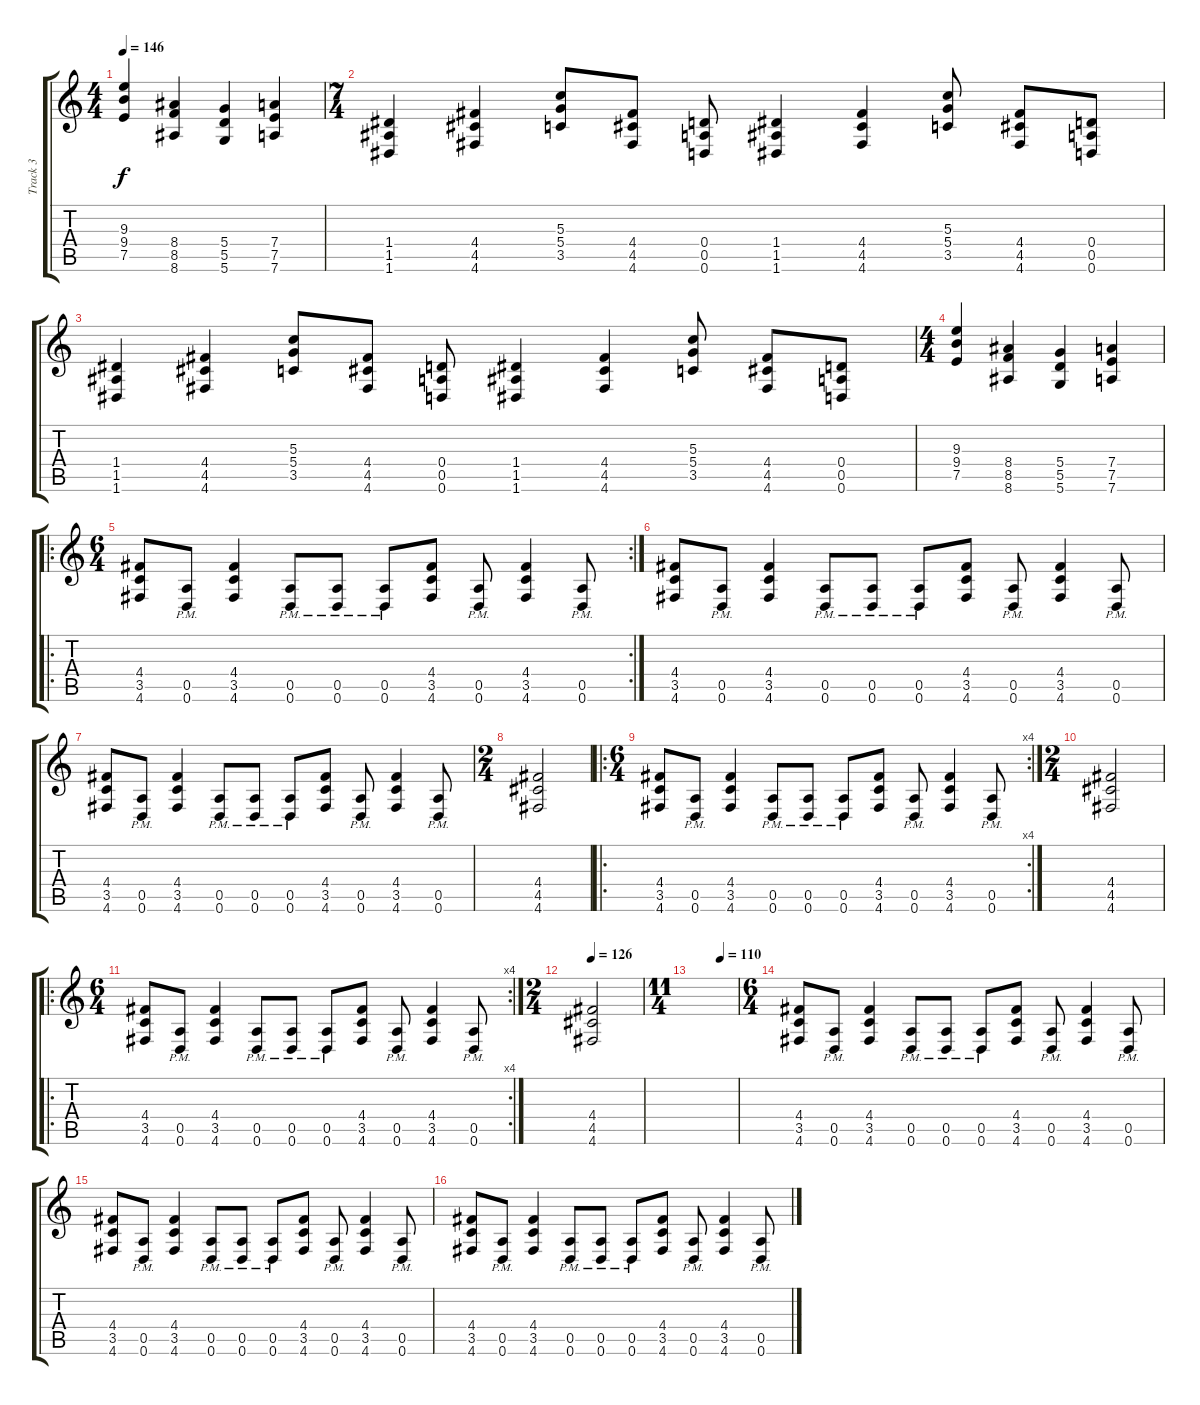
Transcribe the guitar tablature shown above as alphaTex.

\track ("Track 3" "Track 3") {instrument distortionguitar}
\staff {score tabs}
\tuning (E4 B3 G3 D3 A2 D2) {hide}
\ts (4 4)
\tempo 146
\clef g2
\ks c
(9.3 9.4 7.5).4{dy f} (8.4 8.5 8.6).4 (5.4 5.5 5.6).4 (7.4 7.5 7.6).4 |
\ts (7 4)
(1.4 1.5 1.6).4 (4.4 4.5 4.6).4 (5.3 5.4 3.5).8 (4.4 4.5 4.6).8 (0.4 0.5 0.6).8 (1.4 1.5 1.6).4 (4.4 4.5 4.6).4 (5.3 5.4 3.5).8 (4.4 4.5 4.6).8 (0.4 0.5 0.6).8 |
(1.4 1.5 1.6).4 (4.4 4.5 4.6).4 (5.3 5.4 3.5).8 (4.4 4.5 4.6).8 (0.4 0.5 0.6).8 (1.4 1.5 1.6).4 (4.4 4.5 4.6).4 (5.3 5.4 3.5).8 (4.4 4.5 4.6).8 (0.4 0.5 0.6).8 |
\ts (4 4)
(9.3 9.4 7.5).4 (8.4 8.5 8.6).4 (5.4 5.5 5.6).4 (7.4 7.5 7.6).4 |
\ro
\rc 2
\ts (6 4)
(4.4 3.5 4.6).8 (0.5{pm} 0.6{pm}).8 (4.4 3.5 4.6).4 (0.5{pm} 0.6{pm}).8 (0.5{pm} 0.6{pm}).8 (0.5{pm} 0.6{pm}).8 (4.4 3.5 4.6).8 (0.5{pm} 0.6{pm}).8 (4.4 3.5 4.6).4 (0.5{pm} 0.6{pm}).8 |
(4.4 3.5 4.6).8 (0.5{pm} 0.6{pm}).8 (4.4 3.5 4.6).4 (0.5{pm} 0.6{pm}).8 (0.5{pm} 0.6{pm}).8 (0.5{pm} 0.6{pm}).8 (4.4 3.5 4.6).8 (0.5{pm} 0.6{pm}).8 (4.4 3.5 4.6).4 (0.5{pm} 0.6{pm}).8 |
(4.4 3.5 4.6).8 (0.5{pm} 0.6{pm}).8 (4.4 3.5 4.6).4 (0.5{pm} 0.6{pm}).8 (0.5{pm} 0.6{pm}).8 (0.5{pm} 0.6{pm}).8 (4.4 3.5 4.6).8 (0.5{pm} 0.6{pm}).8 (4.4 3.5 4.6).4 (0.5{pm} 0.6{pm}).8 |
\ts (2 4)
(4.4 4.5 4.6).2 |
\ro
\rc 4
\ts (6 4)
(4.4 3.5 4.6).8 (0.5{pm} 0.6{pm}).8 (4.4 3.5 4.6).4 (0.5{pm} 0.6{pm}).8 (0.5{pm} 0.6{pm}).8 (0.5{pm} 0.6{pm}).8 (4.4 3.5 4.6).8 (0.5{pm} 0.6{pm}).8 (4.4 3.5 4.6).4 (0.5{pm} 0.6{pm}).8 |
\ts (2 4)
(4.4 4.5 4.6).2 |
\ro
\rc 4
\ts (6 4)
(4.4 3.5 4.6).8 (0.5{pm} 0.6{pm}).8 (4.4 3.5 4.6).4 (0.5{pm} 0.6{pm}).8 (0.5{pm} 0.6{pm}).8 (0.5{pm} 0.6{pm}).8 (4.4 3.5 4.6).8 (0.5{pm} 0.6{pm}).8 (4.4 3.5 4.6).4 (0.5{pm} 0.6{pm}).8 |
\ts (2 4)
\tempo 126
(4.4 4.5 4.6).2 |
\ts (11 4)
\tempo (110 0.6363636363636364)
|
\ts (6 4)
(4.4 3.5 4.6).8 (0.5{pm} 0.6{pm}).8 (4.4 3.5 4.6).4 (0.5{pm} 0.6{pm}).8 (0.5{pm} 0.6{pm}).8 (0.5{pm} 0.6{pm}).8 (4.4 3.5 4.6).8 (0.5{pm} 0.6{pm}).8 (4.4 3.5 4.6).4 (0.5{pm} 0.6{pm}).8 |
(4.4 3.5 4.6).8 (0.5{pm} 0.6{pm}).8 (4.4 3.5 4.6).4 (0.5{pm} 0.6{pm}).8 (0.5{pm} 0.6{pm}).8 (0.5{pm} 0.6{pm}).8 (4.4 3.5 4.6).8 (0.5{pm} 0.6{pm}).8 (4.4 3.5 4.6).4 (0.5{pm} 0.6{pm}).8 |
(4.4 3.5 4.6).8 (0.5{pm} 0.6{pm}).8 (4.4 3.5 4.6).4 (0.5{pm} 0.6{pm}).8 (0.5{pm} 0.6{pm}).8 (0.5{pm} 0.6{pm}).8 (4.4 3.5 4.6).8 (0.5{pm} 0.6{pm}).8 (4.4 3.5 4.6).4 (0.5{pm} 0.6{pm}).8
